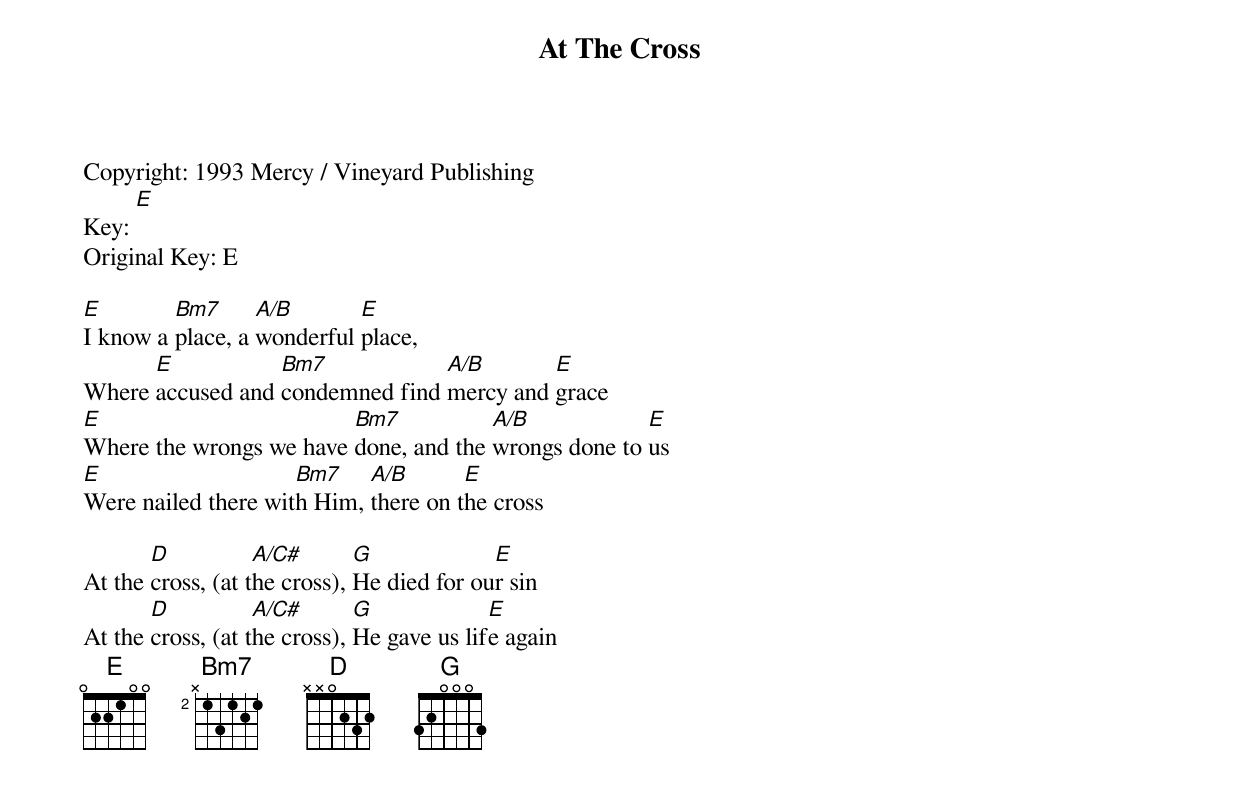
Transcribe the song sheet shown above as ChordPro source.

{title: At The Cross}
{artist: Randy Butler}

Copyright: 1993 Mercy / Vineyard Publishing
Key: [E]
Original Key: E

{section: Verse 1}
[E]I know a [Bm7]place, a [A/B]wonderful [E]place,
Where [E]accused and [Bm7]condemned find [A/B]mercy and [E]grace
[E]Where the wrongs we have [Bm7]done, and the [A/B]wrongs done to [E]us
[E]Were nailed there wit[Bm7]h Him, [A/B]there on t[E]he cross

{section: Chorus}
At the [D]cross, (at t[A/C#]he cross), [G]He died for ou[E]r sin
At the [D]cross, (at t[A/C#]he cross), [G]He gave us lif[E]e again
